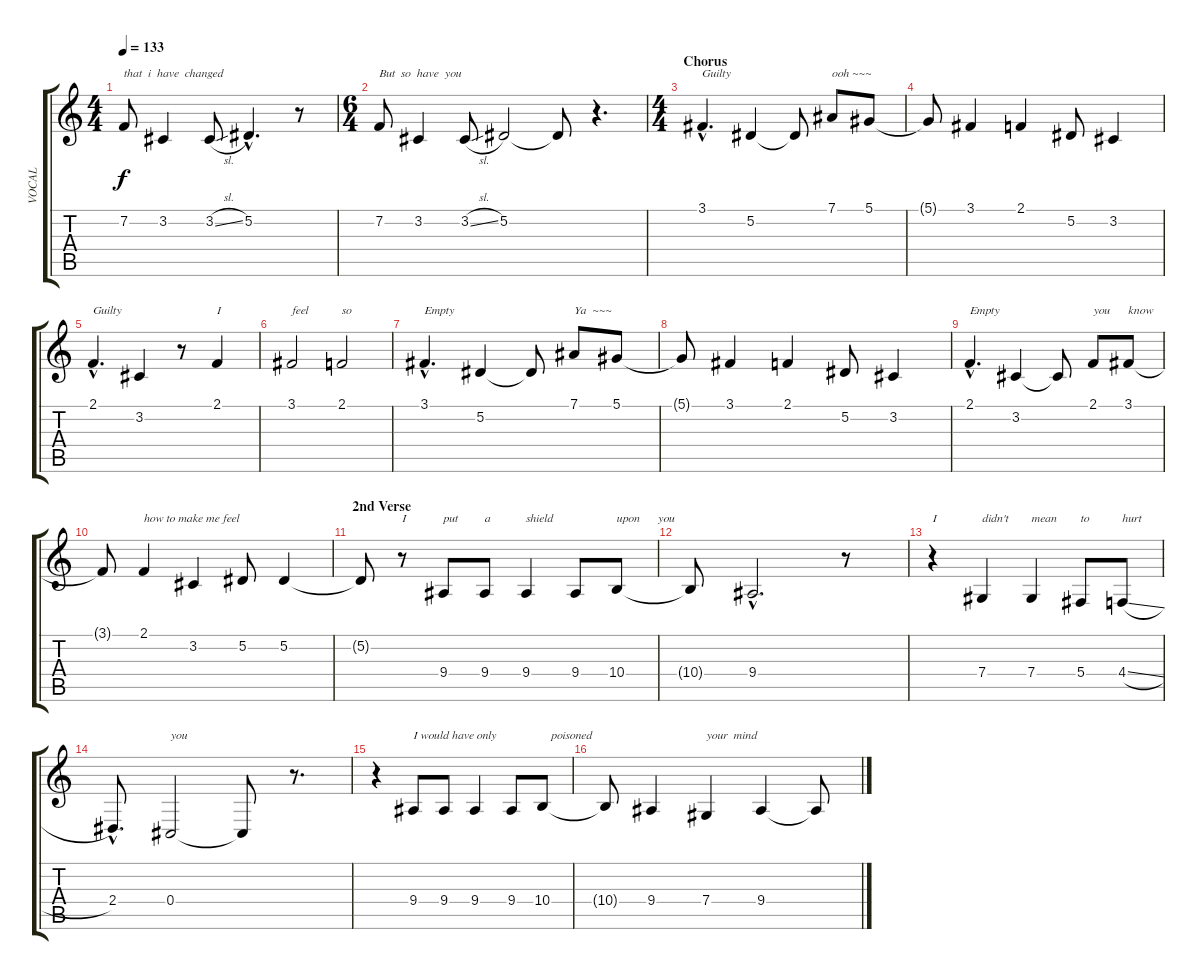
\track ("VOCAL" "VOCAL") {instrument violin}
\staff {score tabs}
\tuning (Eb4 Bb3 Gb3 Db3 Ab2 Eb2) {hide}
\ts (4 4)
\tempo 133
\clef g2
\ks c
7.2.8{txt "that  i  have  changed" dy f} 3.2.4 3.2{sl}.8 5.2{hac}.4{d} r.8 |
\ts (6 4)
7.2.8{txt "But  so  have  you"} 3.2.4 3.2{sl}.8 5.2.2 5.2{t}.8 r.4{d} |
\ts (4 4)
\section ("" "Chorus")
3.1{hac}.4{d txt "Guilty"} 5.2.4 5.2{t}.8 7.1.8{txt "ooh ~~~"} 5.1.8 |
5.1{t}.8 3.1.4 2.1.4 5.2.8 3.2.4 |
2.1{hac}.4{d txt "Guilty"} 3.2.4 r.8 2.1.4{txt "I"} |
3.1.2{txt "feel"} 2.1.2{txt "so"} |
3.1{hac}.4{d txt "Empty"} 5.2.4 5.2{t}.8 7.1.8{txt "Ya  ~~~"} 5.1.8 |
5.1{t}.8 3.1.4 2.1.4 5.2.8 3.2.4 |
2.1{hac}.4{d txt "Empty"} 3.2.4 3.2{t}.8 2.1.8{txt "you"} 3.1.8{txt "know"} |
3.1{t}.8 2.1.4{txt "how to make me feel"} 3.2.4 5.2.8 5.2.4 |
\section ("" "2nd Verse")
5.2{t}.8 r.8{txt "I"} 9.4.8{txt "put"} 9.4.8{txt "a"} 9.4.4{txt "shield"} 9.4.8 10.4.8{txt "upon      you"} |
10.4{t}.8 9.4{hac}.2{d} r.8 |
r.4{txt "I"} 7.4.4{txt "didn't"} 7.4.4{txt "mean"} 5.4.8{txt "to"} 4.4{sl}.8{txt "hurt"} |
2.4{hac}.8{d} 0.4.2{txt "you"} 0.4{t}.8 r.8{d} |
r.4 9.4.8{txt "I would have only"} 9.4.8 9.4.4 9.4.8 10.4.8{txt "   poisoned"} |
10.4{t}.8 9.4.4 7.4.4{txt "your  mind"} 9.4.4 9.4{t}.8
